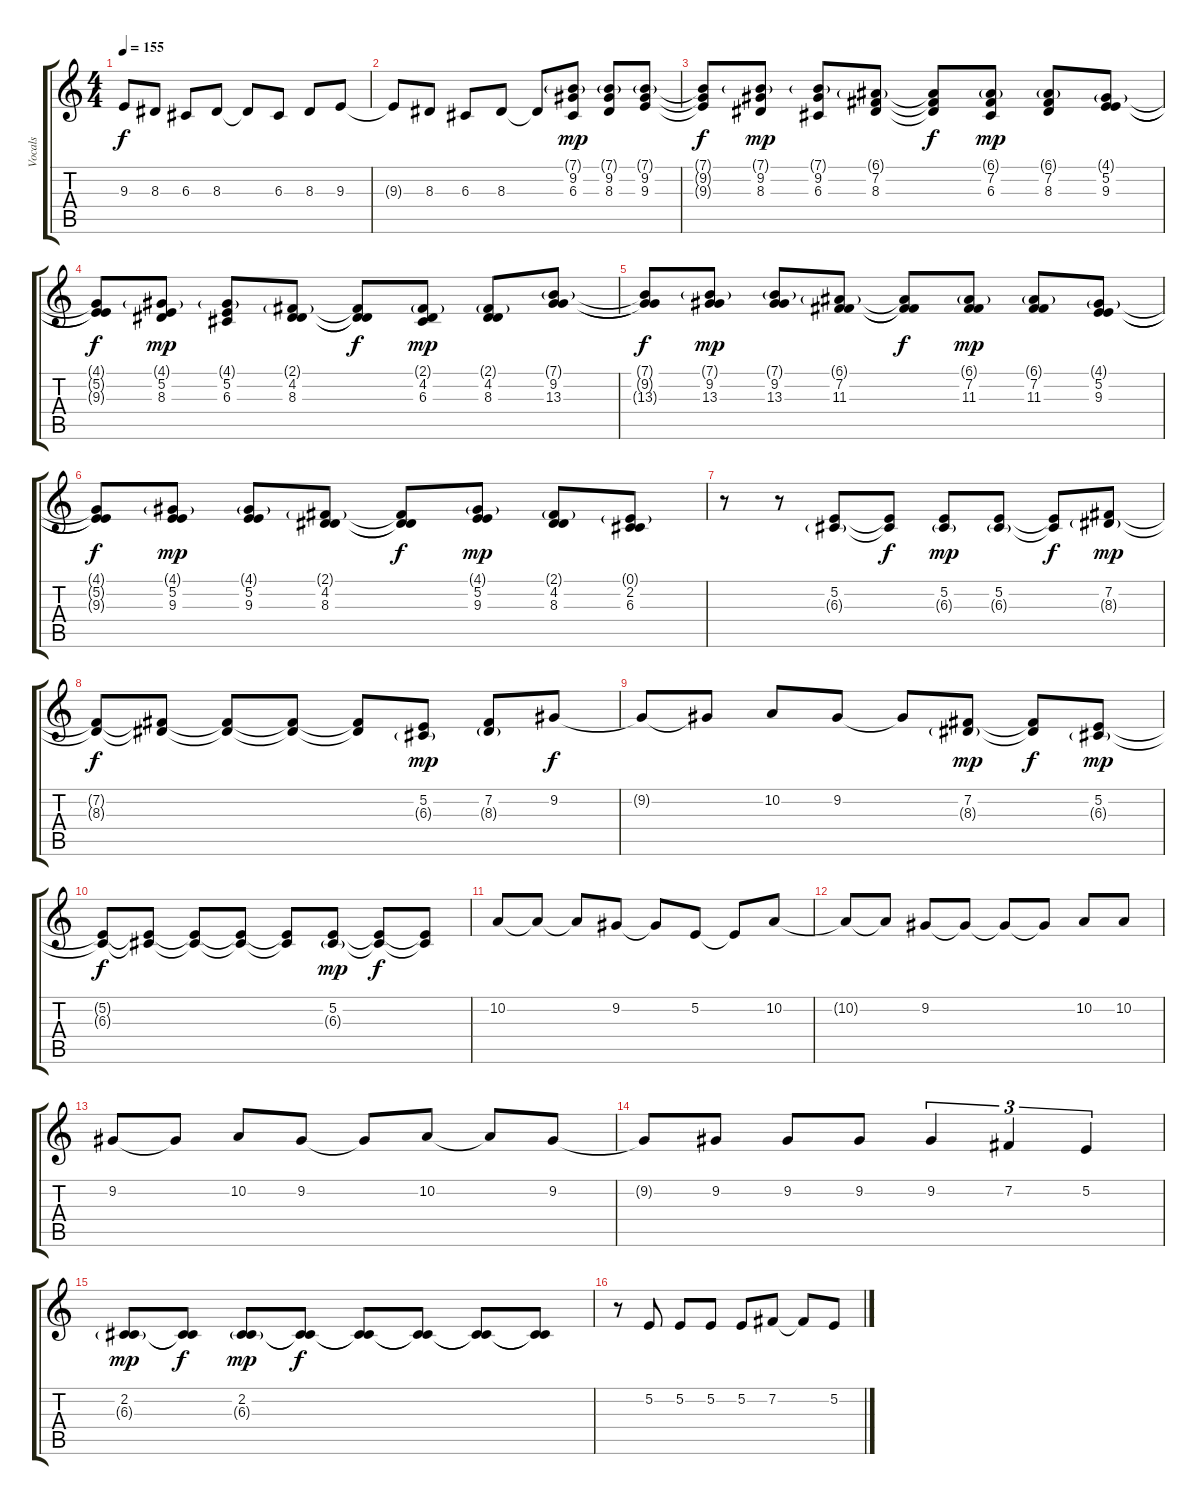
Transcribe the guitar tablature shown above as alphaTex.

\track ("Vocals" "Vocals") {instrument violin}
\staff {score tabs}
\tuning (E4 B3 G3 D3 A2 E2) {hide}
\ts (4 4)
\tempo 155
\clef g2
\ks c
9.3{t}.8{dy f} 8.3.8 6.3.8 8.3.8 8.3{t}.8 6.3.8 8.3.8 9.3.8 |
9.3{t}.8 8.3.8 6.3.8 8.3.8 8.3{t}.8 (7.1{g} 9.2 6.3).8{dy mp} (7.1{g} 9.2 8.3).8 (7.1{g} 9.2 9.3).8 |
(7.1{t} 9.2{t} 9.3{t}).8{dy f} (7.1{g} 9.2 8.3).8{dy mp} (7.1{g} 9.2 6.3).8 (6.1{g} 7.2 8.3).8 (6.1{t} 7.2{t} 8.3{t}).8{dy f} (6.1{g} 7.2 6.3).8{dy mp} (6.1{g} 7.2 8.3).8 (4.1{g} 5.2 9.3).8 |
(4.1{t} 5.2{t} 9.3{t}).8{dy f} (4.1{g} 5.2 8.3).8{dy mp} (4.1{g} 5.2 6.3).8 (2.1{g} 4.2 8.3).8 (2.1{t} 4.2{t} 8.3{t}).8{dy f} (2.1{g} 4.2 6.3).8{dy mp} (2.1{g} 4.2 8.3).8 (7.1{g} 9.2 13.3).8 |
(7.1{t} 9.2{t} 13.3{t}).8{dy f} (7.1{g} 9.2 13.3).8{dy mp} (7.1{g} 9.2 13.3).8 (6.1{g} 7.2 11.3).8 (6.1{t} 7.2{t} 11.3{t}).8{dy f} (6.1{g} 7.2 11.3).8{dy mp} (6.1{g} 7.2 11.3).8 (4.1{g} 5.2 9.3).8 |
(4.1{t} 5.2{t} 9.3{t}).8{dy f} (4.1{g} 5.2 9.3).8{dy mp} (4.1{g} 5.2 9.3).8 (2.1{g} 4.2 8.3).8 (2.1{t} 4.2{t} 8.3{t}).8{dy f} (4.1{g} 5.2 9.3).8{dy mp} (2.1{g} 4.2 8.3).8 (0.1{g} 2.2 6.3).8 |
r.8{volume 13} r.8 (5.2 6.3{g}).8 (5.2{t} 6.3{t}).8{dy f} (5.2 6.3{g}).8{dy mp} (5.2 6.3{g}).8 (5.2{t} 6.3{t}).8{dy f} (7.2 8.3{g}).8{dy mp} |
(7.2{t} 8.3{t}).8{dy f} (7.2{t} 8.3{t}).8 (7.2{t} 8.3{t}).8 (7.2{t} 8.3{t}).8 (7.2{t} 8.3{t}).8 (5.2 6.3{g}).8{dy mp} (7.2 8.3{g}).8 9.2.8{dy f} |
9.2{t}.8 9.2{t}.8 10.2.8 9.2.8 9.2{t}.8 (7.2 8.3{g}).8{dy mp} (7.2{t} 8.3{t}).8{dy f} (5.2 6.3{g}).8{dy mp} |
(5.2{t} 6.3{t}).8{dy f} (5.2{t} 6.3{t}).8 (5.2{t} 6.3{t}).8 (5.2{t} 6.3{t}).8 (5.2{t} 6.3{t}).8 (5.2 6.3{g}).8{dy mp} (5.2{t} 6.3{t}).8{dy f} (5.2{t} 6.3{t}).8 |
10.2.8 10.2{t}.8 10.2{t}.8 9.2.8 9.2{t}.8 5.2.8 5.2{t}.8 10.2.8 |
10.2{t}.8 10.2{t}.8 9.2.8 9.2{t}.8 9.2{t}.8 9.2{t}.8 10.2.8 10.2.8 |
9.2.8 9.2{t}.8 10.2.8 9.2.8 9.2{t}.8 10.2.8 10.2{t}.8 9.2.8 |
9.2{t}.8 9.2.8 9.2.8 9.2.8 9.2.4{tu (3 2)} 7.2.4{tu (3 2)} 5.2.4{tu (3 2)} |
(2.2 6.3{g}).8{dy mp volume 15} (2.2{t} 6.3{t}).8{dy f} (2.2 6.3{g}).8{dy mp} (2.2{t} 6.3{t}).8{dy f} (2.2{t} 6.3{t}).8 (2.2{t} 6.3{t}).8 (2.2{t} 6.3{t}).8 (2.2{t} 6.3{t}).8 |
r.8 5.2.8 5.2.8 5.2.8 5.2.8 7.2.8 7.2{t}.8 5.2.8
